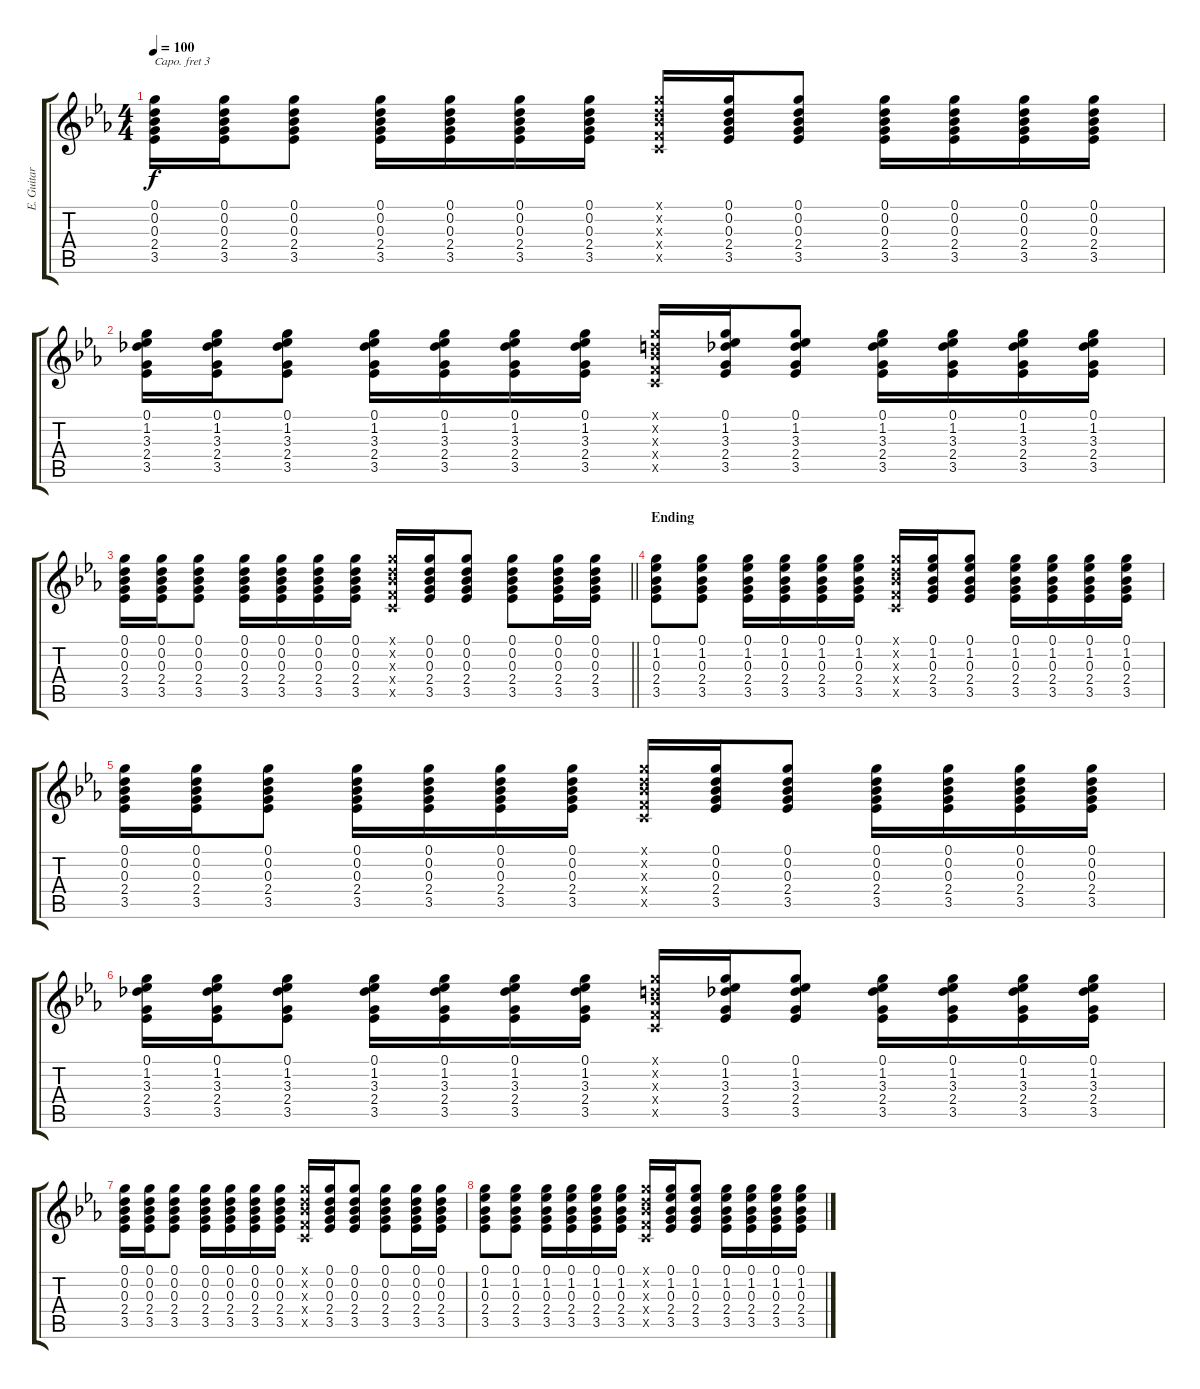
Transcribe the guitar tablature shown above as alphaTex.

\track ("E. Guitar I" "E. Guitar ") {instrument electricguitarjazz}
\staff {score tabs}
\capo 3
\tuning (E4 B3 G3 D3 A2 E2) {hide}
\ts (4 4)
\tempo 100
\clef g2
\ks eb
(0.1 0.2 0.3 2.4 3.5).16{dy f} (0.1 0.2 0.3 2.4 3.5).16 (0.1 0.2 0.3 2.4 3.5).8 (0.1 0.2 0.3 2.4 3.5).16 (0.1 0.2 0.3 2.4 3.5).16 (0.1 0.2 0.3 2.4 3.5).16 (0.1 0.2 0.3 2.4 3.5).16 (0.1{x} 0.2{x} 0.3{x} 0.4{x} 0.5{x}).16 (0.1 0.2 0.3 2.4 3.5).16 (0.1 0.2 0.3 2.4 3.5).8 (0.1 0.2 0.3 2.4 3.5).16 (0.1 0.2 0.3 2.4 3.5).16 (0.1 0.2 0.3 2.4 3.5).16 (0.1 0.2 0.3 2.4 3.5).16 |
(0.1 1.2 3.3 2.4 3.5).16 (0.1 1.2 3.3 2.4 3.5).16 (0.1 1.2 3.3 2.4 3.5).8 (0.1 1.2 3.3 2.4 3.5).16 (0.1 1.2 3.3 2.4 3.5).16 (0.1 1.2 3.3 2.4 3.5).16 (0.1 1.2 3.3 2.4 3.5).16 (0.1{x} 0.2{x} 0.3{x} 0.4{x} 0.5{x}).16 (0.1 1.2 3.3 2.4 3.5).16 (0.1 1.2 3.3 2.4 3.5).8 (0.1 1.2 3.3 2.4 3.5).16 (0.1 1.2 3.3 2.4 3.5).16 (0.1 1.2 3.3 2.4 3.5).16 (0.1 1.2 3.3 2.4 3.5).16 |
\barLineRight lightlight
(0.1 0.2 0.3 2.4 3.5).16 (0.1 0.2 0.3 2.4 3.5).16 (0.1 0.2 0.3 2.4 3.5).8 (0.1 0.2 0.3 2.4 3.5).16 (0.1 0.2 0.3 2.4 3.5).16 (0.1 0.2 0.3 2.4 3.5).16 (0.1 0.2 0.3 2.4 3.5).16 (0.1{x} 0.2{x} 0.3{x} 0.4{x} 0.5{x}).16 (0.1 0.2 0.3 2.4 3.5).16 (0.1 0.2 0.3 2.4 3.5).8 (0.1 0.2 0.3 2.4 3.5).8 (0.1 0.2 0.3 2.4 3.5).16 (0.1 0.2 0.3 2.4 3.5).16 |
\section ("" "Ending")
(0.1 1.2 0.3 2.4 3.5).8 (0.1 1.2 0.3 2.4 3.5).8 (0.1 1.2 0.3 2.4 3.5).16 (0.1 1.2 0.3 2.4 3.5).16 (0.1 1.2 0.3 2.4 3.5).16 (0.1 1.2 0.3 2.4 3.5).16 (0.1{x} 0.2{x} 0.3{x} 0.4{x} 0.5{x}).16 (0.1 1.2 0.3 2.4 3.5).16 (0.1 1.2 0.3 2.4 3.5).8 (0.1 1.2 0.3 2.4 3.5).16 (0.1 1.2 0.3 2.4 3.5).16 (0.1 1.2 0.3 2.4 3.5).16 (0.1 1.2 0.3 2.4 3.5).16 |
(0.1 0.2 0.3 2.4 3.5).16 (0.1 0.2 0.3 2.4 3.5).16 (0.1 0.2 0.3 2.4 3.5).8 (0.1 0.2 0.3 2.4 3.5).16 (0.1 0.2 0.3 2.4 3.5).16 (0.1 0.2 0.3 2.4 3.5).16 (0.1 0.2 0.3 2.4 3.5).16 (0.1{x} 0.2{x} 0.3{x} 0.4{x} 0.5{x}).16 (0.1 0.2 0.3 2.4 3.5).16 (0.1 0.2 0.3 2.4 3.5).8 (0.1 0.2 0.3 2.4 3.5).16 (0.1 0.2 0.3 2.4 3.5).16 (0.1 0.2 0.3 2.4 3.5).16 (0.1 0.2 0.3 2.4 3.5).16 |
(0.1 1.2 3.3 2.4 3.5).16 (0.1 1.2 3.3 2.4 3.5).16 (0.1 1.2 3.3 2.4 3.5).8 (0.1 1.2 3.3 2.4 3.5).16 (0.1 1.2 3.3 2.4 3.5).16 (0.1 1.2 3.3 2.4 3.5).16 (0.1 1.2 3.3 2.4 3.5).16 (0.1{x} 0.2{x} 0.3{x} 0.4{x} 0.5{x}).16 (0.1 1.2 3.3 2.4 3.5).16 (0.1 1.2 3.3 2.4 3.5).8 (0.1 1.2 3.3 2.4 3.5).16 (0.1 1.2 3.3 2.4 3.5).16 (0.1 1.2 3.3 2.4 3.5).16 (0.1 1.2 3.3 2.4 3.5).16 |
(0.1 0.2 0.3 2.4 3.5).16 (0.1 0.2 0.3 2.4 3.5).16 (0.1 0.2 0.3 2.4 3.5).8 (0.1 0.2 0.3 2.4 3.5).16 (0.1 0.2 0.3 2.4 3.5).16 (0.1 0.2 0.3 2.4 3.5).16 (0.1 0.2 0.3 2.4 3.5).16 (0.1{x} 0.2{x} 0.3{x} 0.4{x} 0.5{x}).16 (0.1 0.2 0.3 2.4 3.5).16 (0.1 0.2 0.3 2.4 3.5).8 (0.1 0.2 0.3 2.4 3.5).8 (0.1 0.2 0.3 2.4 3.5).16 (0.1 0.2 0.3 2.4 3.5).16 |
(0.1 1.2 0.3 2.4 3.5).8 (0.1 1.2 0.3 2.4 3.5).8 (0.1 1.2 0.3 2.4 3.5).16 (0.1 1.2 0.3 2.4 3.5).16 (0.1 1.2 0.3 2.4 3.5).16 (0.1 1.2 0.3 2.4 3.5).16 (0.1{x} 0.2{x} 0.3{x} 0.4{x} 0.5{x}).16 (0.1 1.2 0.3 2.4 3.5).16 (0.1 1.2 0.3 2.4 3.5).8 (0.1 1.2 0.3 2.4 3.5).16 (0.1 1.2 0.3 2.4 3.5).16 (0.1 1.2 0.3 2.4 3.5).16 (0.1 1.2 0.3 2.4 3.5).16
